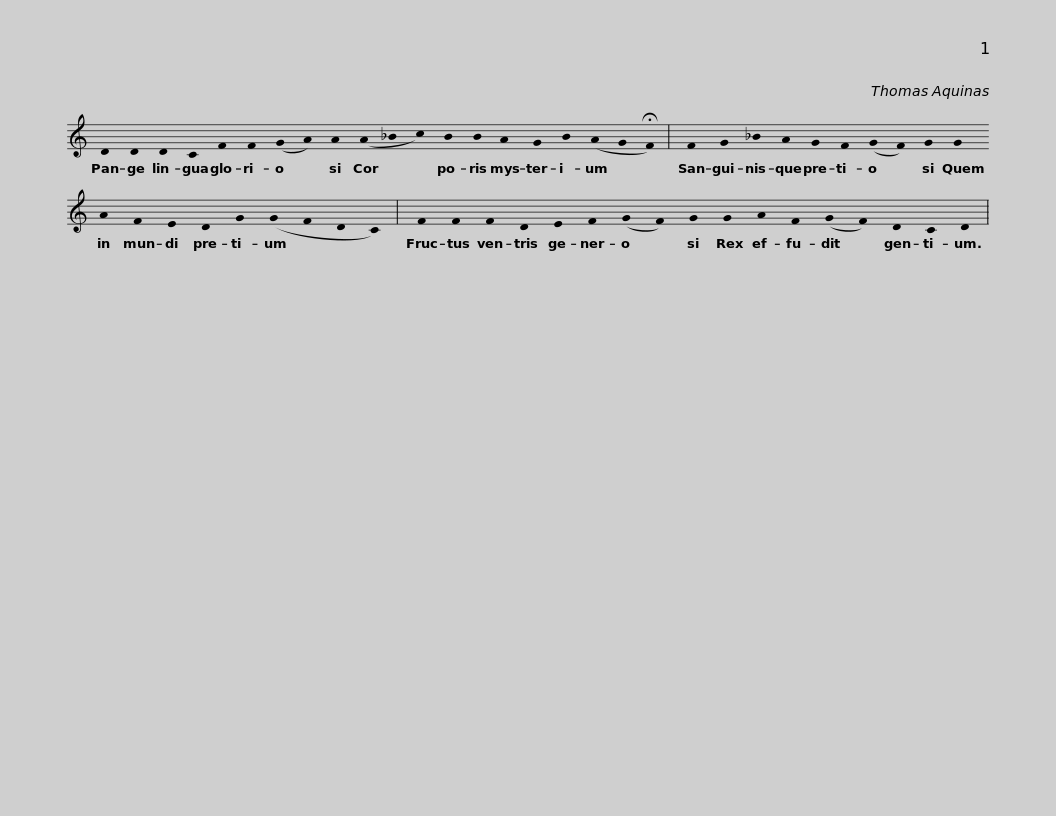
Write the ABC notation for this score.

X:1
L:1/8
M:none
I:linebreak $
K:C
U:s=!stemless!
V:1 treble
V:1
 sD2 sD2 sD2 sC2 sF2 sF2 (sG2 sA2) sA2 (sA2 s_B2 sc2) sB2 sB2 sA2 sG2 sB2 (sA2 sG2 !fermata!sF2) |$ sF2 sG2 s_B2 sA2 sG2 sF2 (sG2 sF2) sG2 sG2 sA2 sF2 sE2 sD2 sG2 (sG2 sF2 sD2 sC2) |$ sF2 sF2 sF2 sD2 sE2 sF2 (sG2 sF2) sG2 sG2 sA2 sF2 (sG2 sF2) sD2 sC2 sD2 | %3
